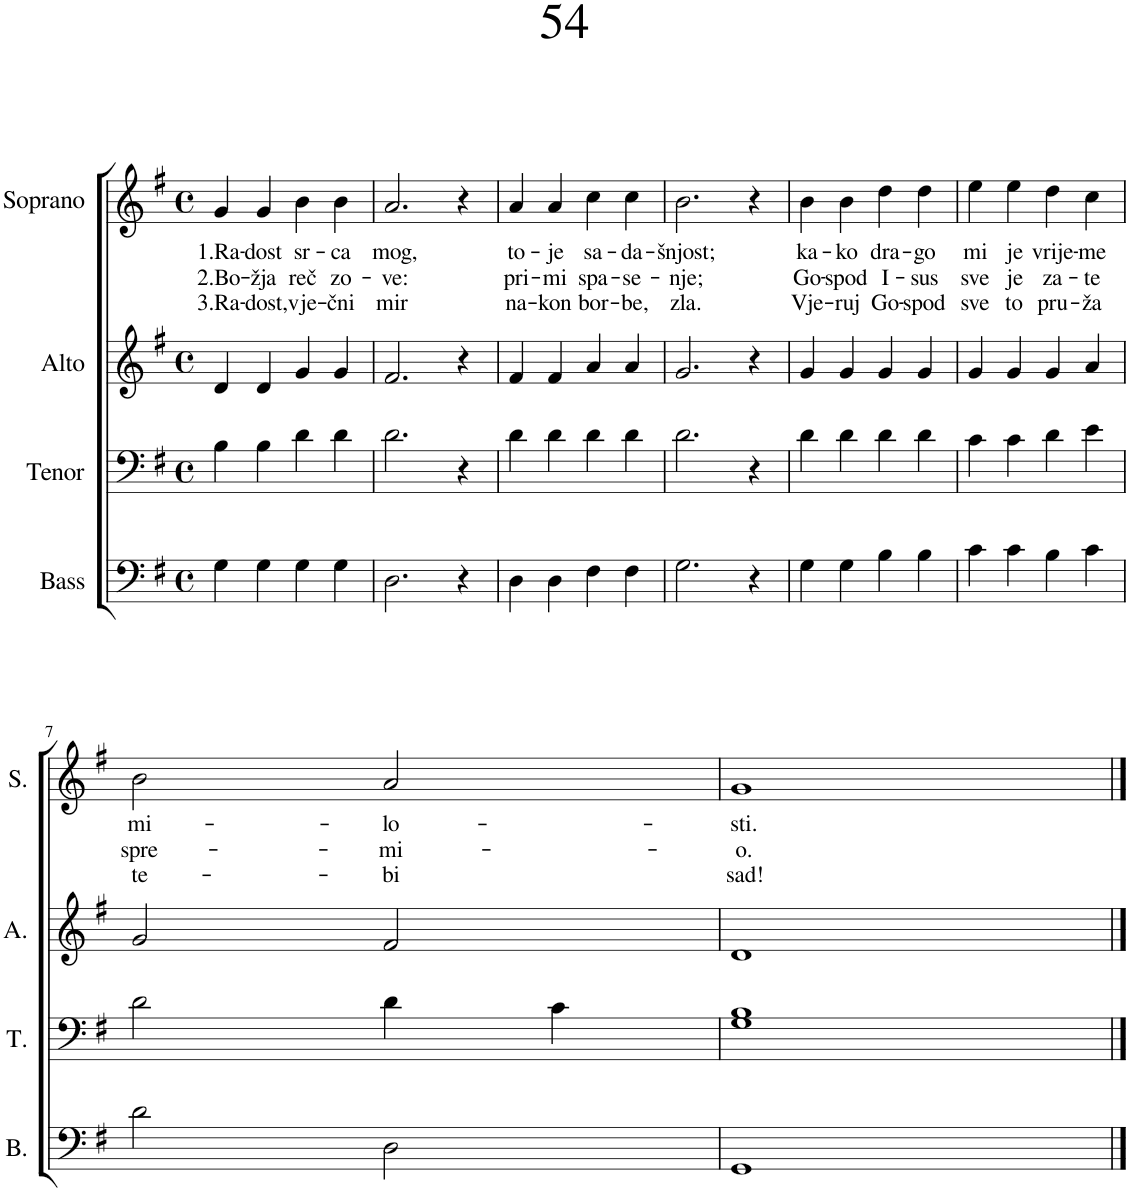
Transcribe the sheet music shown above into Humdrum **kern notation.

**kern	**kern	**kern	**kern	**text	**text	**text
*part4	*part3	*part2	*part1	*part1	*part1	*part1
*staff4	*staff3	*staff2	*staff1	*staff1	*staff1	*staff1
*I"Bass	*I"Tenor	*I"Alto	*I"Soprano	*	*	*
*I'B.	*I'T.	*I'A.	*I'S.	*	*	*
*clefF4	*clefF4	*clefG2	*clefG2	*	*	*
*k[f#]	*k[f#]	*k[f#]	*k[f#]	*	*	*
*M4/4	*M4/4	*M4/4	*M4/4	*	*	*
*met(c)	*met(c)	*met(c)	*met(c)	*	*	*
=1	=1	=1	=1	=1	=1	=1
!	!	!	!	!LO:LY:b	!LO:LY:b	!LO:LY:b
4G\	4B\	4d/	4g/	1.Ra-	2.Bo-	3.Ra-
!	!	!	!	!LO:LY:b	!LO:LY:b	!LO:LY:b
4G\	4B\	4d/	4g/	-dost	-žja	-dost,
!	!	!	!	!LO:LY:b	!LO:LY:b	!LO:LY:b
4G\	4d\	4g/	4b\	sr-	reč	vje-
!	!	!	!	!LO:LY:b	!LO:LY:b	!LO:LY:b
4G\	4d\	4g/	4b\	-ca	zo-	-čni
=2	=2	=2	=2	=2	=2	=2
!	!	!	!	!LO:LY:b	!LO:LY:b	!LO:LY:b
2.D\	2.d\	2.f#/	2.a/	mog,	-ve:	mir
4r	4r	4r	4r	.	.	.
=3	=3	=3	=3	=3	=3	=3
!	!	!	!	!LO:LY:b	!LO:LY:b	!LO:LY:b
4D\	4d\	4f#/	4a/	to-	pri-	na-
!	!	!	!	!LO:LY:b	!LO:LY:b	!LO:LY:b
4D\	4d\	4f#/	4a/	-je	-mi	-kon
!	!	!	!	!LO:LY:b	!LO:LY:b	!LO:LY:b
4F#\	4d\	4a/	4cc\	sa-	spa-	bor-
!	!	!	!	!LO:LY:b	!LO:LY:b	!LO:LY:b
4F#\	4d\	4a/	4cc\	-da-	-se-	-be,
=4	=4	=4	=4	=4	=4	=4
!	!	!	!	!LO:LY:b	!LO:LY:b	!LO:LY:b
2.G\	2.d\	2.g/	2.b\	-šnjost;	-nje;	zla.
4r	4r	4r	4r	.	.	.
=5	=5	=5	=5	=5	=5	=5
!	!	!	!	!LO:LY:b	!LO:LY:b	!LO:LY:b
4G\	4d\	4g/	4b\	ka-	Go-	Vje-
!	!	!	!	!LO:LY:b	!LO:LY:b	!LO:LY:b
4G\	4d\	4g/	4b\	-ko	-spod	-ruj
!	!	!	!	!LO:LY:b	!LO:LY:b	!LO:LY:b
4B\	4d\	4g/	4dd\	dra-	I-	Go-
!	!	!	!	!LO:LY:b	!LO:LY:b	!LO:LY:b
4B\	4d\	4g/	4dd\	-go	-sus	-spod
=6	=6	=6	=6	=6	=6	=6
!	!	!	!	!LO:LY:b	!LO:LY:b	!LO:LY:b
4c\	4c\	4g/	4ee\	mi	sve	sve
!	!	!	!	!LO:LY:b	!LO:LY:b	!LO:LY:b
4c\	4c\	4g/	4ee\	je	je	to
!	!	!	!	!LO:LY:b	!LO:LY:b	!LO:LY:b
4B\	4d\	4g/	4dd\	vrije-	za-	pru-
!	!	!	!	!LO:LY:b	!LO:LY:b	!LO:LY:b
4c\	4e\	4a/	4cc\	-me	-te	-ža
!!LO:LB:g=z
=7	=7	=7	=7	=7	=7	=7
!	!	!	!	!LO:LY:b	!LO:LY:b	!LO:LY:b
2d\	2d\	2g/	2b\	mi-	spre-	te-
!	!	!	!	!LO:LY:b	!LO:LY:b	!LO:LY:b
2D\	4d\	2f#/	2a/	-lo-	-mi-	-bi
.	4c\	.	.	.	.	.
=8	=8	=8	=8	=8	=8	=8
!	!	!	!	!LO:LY:b	!LO:LY:b	!LO:LY:b
1GG	1G 1B	1d	1g	-sti.	-o.	sad!
==	==	==	==	==	==	==
*-	*-	*-	*-	*-	*-	*-
